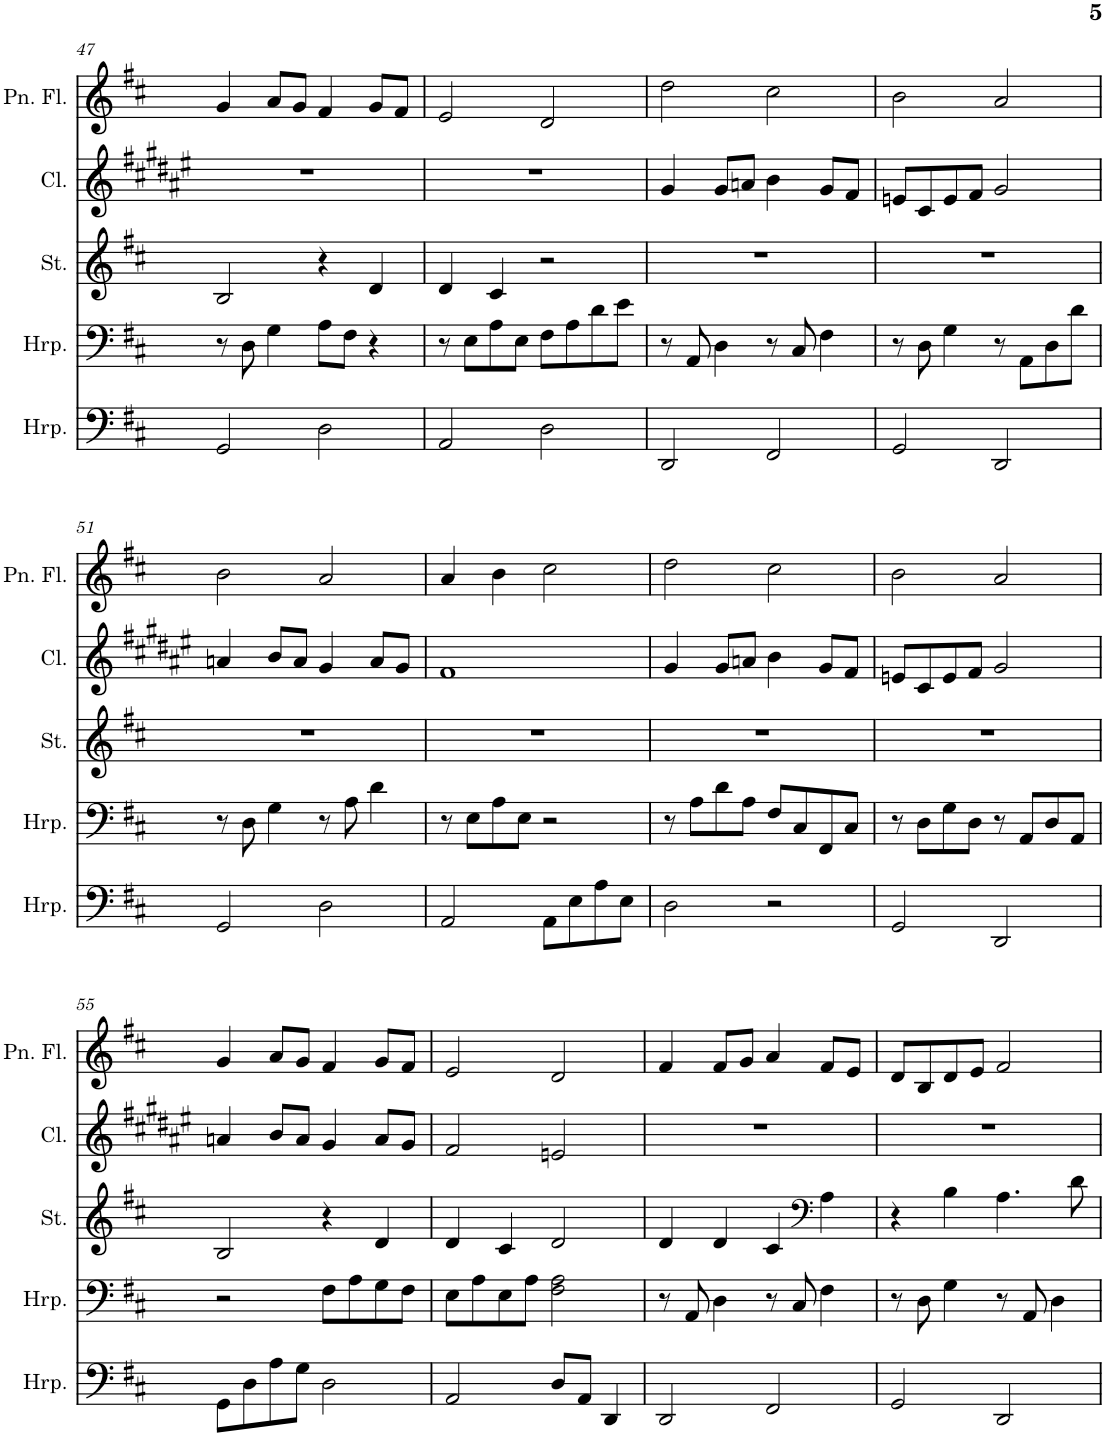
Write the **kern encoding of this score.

**kern	**kern	**kern	**kern	**kern
*part5	*part4	*part3	*part2	*part1
*staff5	*staff4	*staff3	*staff2	*staff1
*I"Harp	*I"Harp	*I"Strings	*I"Clarinet	*I"Pan Flute
*I'Hrp.	*I'Hrp.	*I'St.	*I'Cl.	*I'Pn. Fl.
!!LO:PB:g=z
*clefF4	*clefF4	*clefG2	*clefG2	*clefG2
*	*	*	*Trd1c2	*
*k[f#c#]	*k[f#c#]	*k[f#c#]	*k[f#c#g#d#a#e#]	*k[f#c#]
*M4/4	*M4/4	*M4/4	*M4/4	*M4/4
=47	=47	=47	=47	=47
2GG/	8r	2B/	1r	4g/
.	8D\	.	.	.
.	4G\	.	.	8a/L
.	.	.	.	8g/J
2D\	8A\L	4r	.	4f#/
.	8F#\J	.	.	.
.	4r	4d/	.	8g/L
.	.	.	.	8f#/J
=48	=48	=48	=48	=48
2AA/	8r	4d/	1r	2e/
.	8E\L	.	.	.
.	8A\	4c#/	.	.
.	8E\J	.	.	.
2D\	8F#\L	2r	.	2d/
.	8A\	.	.	.
.	8d\	.	.	.
.	8e\J	.	.	.
=49	=49	=49	=49	=49
2DD/	8r	1r	4g#/	2dd\
.	8AA/	.	.	.
.	4D\	.	8g#/L	.
.	.	.	8an/J	.
2FF#/	8r	.	4b\	2cc#\
.	8C#/	.	.	.
.	4F#\	.	8g#/L	.
.	.	.	8f#/J	.
=50	=50	=50	=50	=50
2GG/	8r	1r	8en/L	2b\
.	8D\	.	8c#/	.
.	4G\	.	8e/	.
.	.	.	8f#/J	.
2DD/	8r	.	2g#/	2a/
.	8AA\L	.	.	.
.	8D\	.	.	.
.	8d\J	.	.	.
!!LO:LB:g=z
=51	=51	=51	=51	=51
2GG/	8r	1r	4an/	2b\
.	8D\	.	.	.
.	4G\	.	8b/L	.
.	.	.	8a/J	.
2D\	8r	.	4g#/	2a/
.	8A\	.	.	.
.	4d\	.	8a/L	.
.	.	.	8g#/J	.
=52	=52	=52	=52	=52
2AA/	8r	1r	1f#	4a/
.	8E\L	.	.	.
.	8A\	.	.	4b\
.	8E\J	.	.	.
8AA\L	2r	.	.	2cc#\
8E\	.	.	.	.
8A\	.	.	.	.
8E\J	.	.	.	.
=53	=53	=53	=53	=53
2D\	8r	1r	4g#/	2dd\
.	8A\L	.	.	.
.	8d\	.	8g#/L	.
.	8A\J	.	8an/J	.
2r	8F#/L	.	4b\	2cc#\
.	8C#/	.	.	.
.	8FF#/	.	8g#/L	.
.	8C#/J	.	8f#/J	.
=54	=54	=54	=54	=54
2GG/	8r	1r	8en/L	2b\
.	8D\L	.	8c#/	.
.	8G\	.	8e/	.
.	8D\J	.	8f#/J	.
2DD/	8r	.	2g#/	2a/
.	8AA/L	.	.	.
.	8D/	.	.	.
.	8AA/J	.	.	.
!!LO:LB:g=z
=55	=55	=55	=55	=55
8GG\L	2r	2B/	4an/	4g/
8D\	.	.	.	.
8A\	.	.	8b/L	8a/L
8G\J	.	.	8a/J	8g/J
2D\	8F#\L	4r	4g#/	4f#/
.	8A\	.	.	.
.	8G\	4d/	8a/L	8g/L
.	8F#\J	.	8g#/J	8f#/J
=56	=56	=56	=56	=56
2AA/	8E\L	4d/	2f#/	2e/
.	8A\	.	.	.
.	8E\	4c#/	.	.
.	8A\J	.	.	.
8D/L	2F#\ 2A\	2d/	2en/	2d/
8AA/J	.	.	.	.
4DD/	.	.	.	.
=57	=57	=57	=57	=57
2DD/	8r	4d/	1r	4f#/
.	8AA/	.	.	.
.	4D\	4d/	.	8f#/L
.	.	.	.	8g/J
2FF#/	8r	4c#/	.	4a/
.	8C#/	.	.	.
*	*	*clefF4	*	*
.	4F#\	4A\	.	8f#/L
.	.	.	.	8e/J
=58	=58	=58	=58	=58
2GG/	8r	4r	1r	8d/L
.	8D\	.	.	8B/
.	4G\	4B\	.	8d/
.	.	.	.	8e/J
2DD/	8r	4.A\	.	2f#/
.	8AA/	.	.	.
.	4D\	.	.	.
.	.	8d\	.	.
=	=	=	=	=
*-	*-	*-	*-	*-
